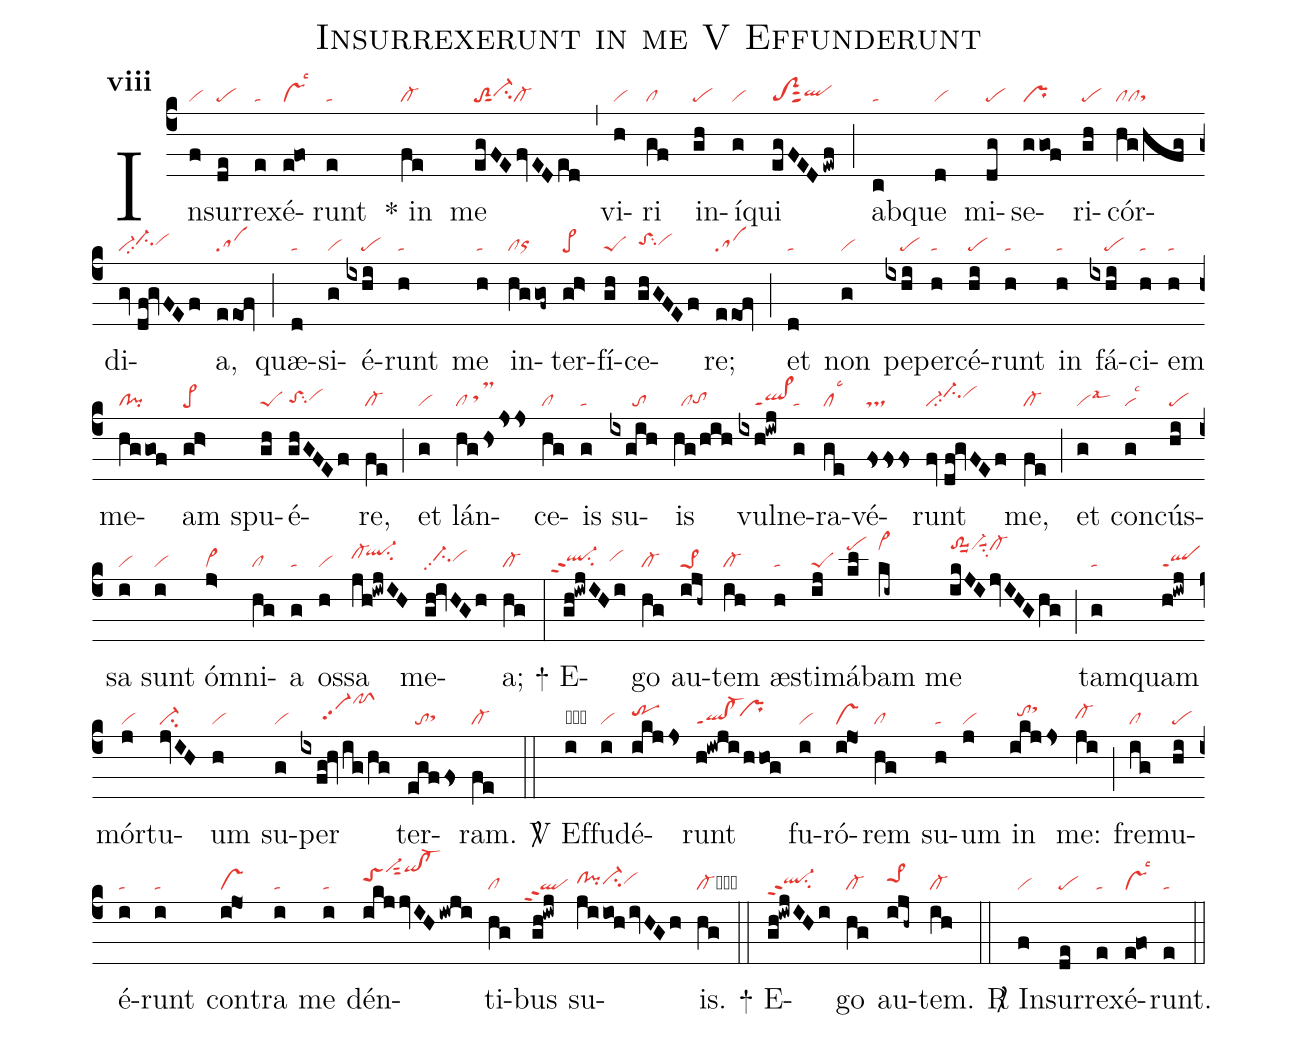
name:Insurrexerunt in me V Effunderunt;
office-part:re;
mode:8;
nabc-lines:1;
%%
initial-style: 1;
name: Insurrexerunt in me viri;
mode:3;
office-part: Responsorium;
annotation: Resp.;
annotation:iii;
nabc-lines:1;
%%
(c4) In(f|vi)sur(de|pe)re(e|ta)xé(e!fo|vslsc3)runt(e|ta) <sp>*</sp> in(fe|cl-) me(egFEfvEDed|toS2sut1ci-hhcl-) (,) vi(h|vi)ri(gf|cl) in(gh|pe)í(g|vi)qui(egFED/ewf|toS2sut2qlhh) (;) ab(c|ta)que(d|vi) mi(dg|pe)se(ggof|pr)ri(gh|pe)cór(hg/hfg|clclsthg)di(gv//df!gvFEf|vi-ci-hhpp2vihh)a,(eeof|sa) (;) quæ(d|ta)si(g|vi)é(ixhi|////pe)runt(h|ta) me(h|ta) in(hggof~|clorhg)ter(gh>|pe>)fí(gh|peS)ce(ghGFEf|toShhsu2vihh)re;(eeof|sa) (;) et(d|ta) non(g|vi) pe(ixhi|////pe)per(h|ta)cé(hi|pe)runt(h|ta) in(h|ta) fá(ixhi|////pe)ci(h|ta)em(h|ta) me(hggof|cl!pi)am(gh>|pe>) spu(gh|peS)é(ghGFEf|toShgsu2vihh)re,(fe|cl-) (;) et(g|vi) lán(hghsjss|cl/tsMhh)ce(hg|cl)is(g|ta) su(ixgih|//////to)is(hg/hih|//cltohg) vul(ixh!iwj|////ql>ppt1)ne(g|ta)ra(ge|cllsc3)vé(fsss|ts)runt(fv//df!gvFEf|vi-ci-hipp2vihi) me,(fe|cl-) (;) et(g|vilsal3) con(g|vilsc3)cús(hi|pe)sa(i|vi) sunt(i|vi) óm(j>|vi>)ni(hg|cl)a(g|ta) os(h|vi)sa(jh!iwjIH|cl-hi`ql-hjsu2) me(gh!ivHGh|//ci-hhpp2vihh)a;(hg|cl-) (:)
<sp>+</sp> E(gh!iwjIHi|```ql-hhppt2su2vihh)go(hg|cl-) au(ijh~|pe>1)tem(ih|cl-) æs(h|ta)ti(ij|peS)má(kl|pehl)bam(ki~|vi>hl) me(ikJIjvIHGhg|to-1hlsuu1vi-hlsuu1su2cl-hl) (;) tam(g|ta)quam(h!iwj|qlppt1) mór(j|vi)tu(jvIH|ci-)um(h|vi) su(g|vi)per(ixfg!hvig/hg|//////vi-hhpp2pfShm) ter(egffs|//tosthh)ram.(fe|cl-) (::)

<sp>V/</sp> Ef(i|obvi)fu(i|vi)dé(ikjjs|trhi)runt(h!iwji/hhog|ql!cl-ppt1``prhi) fu(i|vi)ró(ijO1|vs)rem(hg|cl) su(h|ta)um(j|vi) in(ikjjs|//tohisthk) me:(ji|cl-hh) (;) fre(ig|cl)mu(hi|pe)é(i|ta)runt(i|ta) con(ijO1|vs)tra(i|ta) me(i|ta) dén(ikjjvIH/iwji|toShivi-hlsut2qihl!cl-hl)ti(hg|cl)bus(gh!iwj|``qlppt2) su(jiioh/ivHGh|clhh!pihhci-hhvihh)is.(hg|cl-cb) (::)
<sp>+</sp> E(gh!iwjIHi|ql-hhppt2su2)go(hg|cl-) au(ijh~|pe>1hi)tem.(ih|cl-) (::)

<sp>R/</sp> In(f|vi)sur(de|pe)re(e|ta)xé(e!fo|vslsc3)runt.(e|ta) (::)
